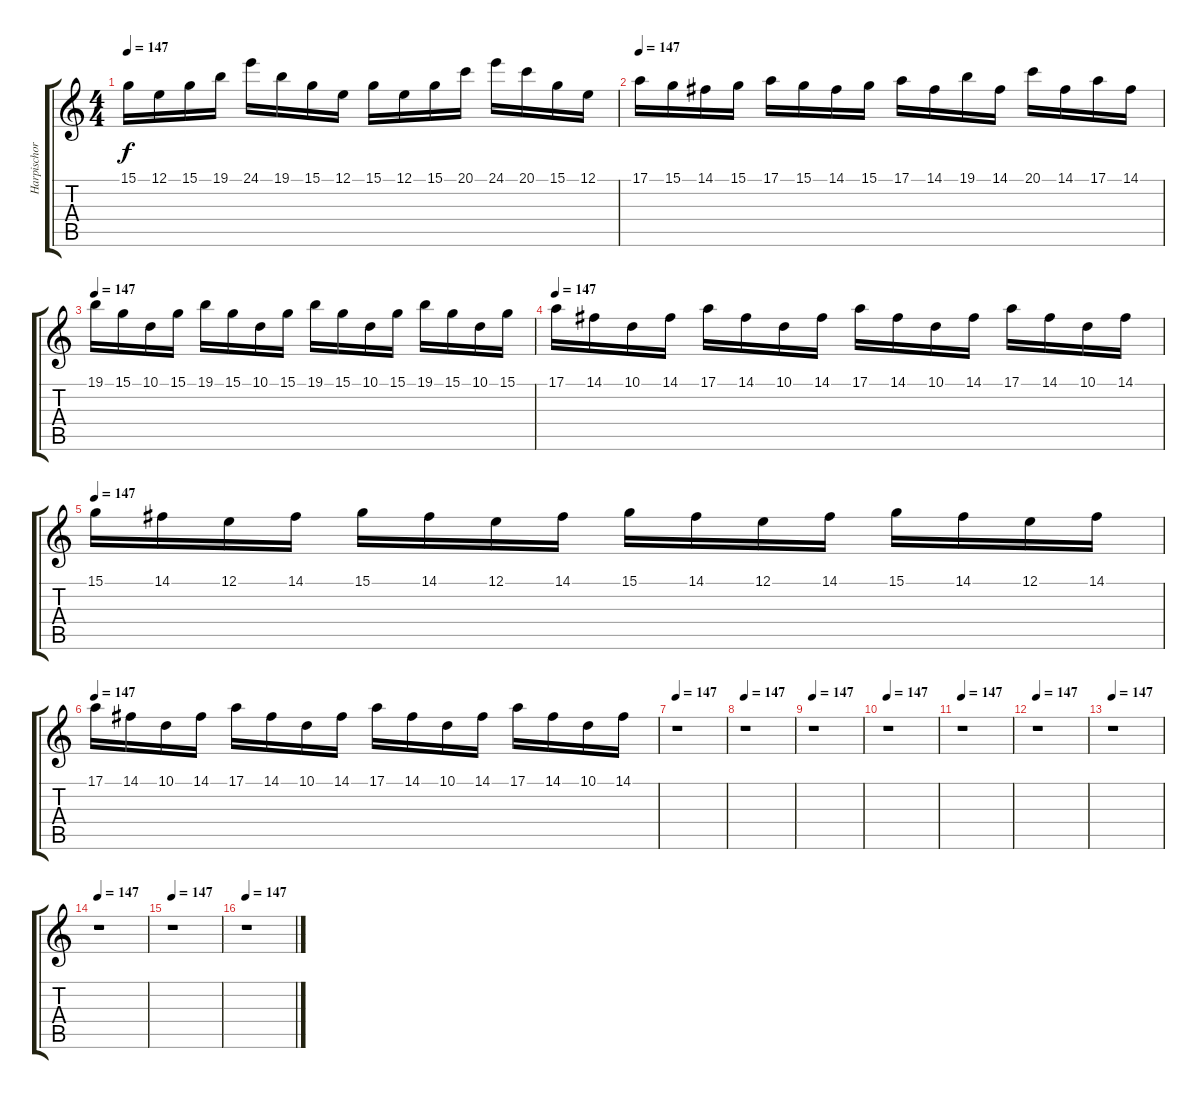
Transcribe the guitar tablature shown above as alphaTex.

\track ("Harpischord" "Harpischor") {instrument harpsichord}
\staff {score tabs}
\tuning (E4 B3 G3 D3 A2 E2) {hide}
\ts (4 4)
\tempo 147
\clef g2
\ks c
15.1.16{dy f} 12.1.16 15.1.16 19.1.16 24.1.16 19.1.16 15.1.16 12.1.16 15.1.16 12.1.16 15.1.16 20.1.16 24.1.16 20.1.16 15.1.16 12.1.16 |
\tempo 147
17.1.16 15.1.16 14.1.16 15.1.16 17.1.16 15.1.16 14.1.16 15.1.16 17.1.16 14.1.16 19.1.16 14.1.16 20.1.16 14.1.16 17.1.16 14.1.16 |
\tempo 147
19.1.16 15.1.16 10.1.16 15.1.16 19.1.16 15.1.16 10.1.16 15.1.16 19.1.16 15.1.16 10.1.16 15.1.16 19.1.16 15.1.16 10.1.16 15.1.16 |
\tempo 147
17.1.16 14.1.16 10.1.16 14.1.16 17.1.16 14.1.16 10.1.16 14.1.16 17.1.16 14.1.16 10.1.16 14.1.16 17.1.16 14.1.16 10.1.16 14.1.16 |
\tempo 147
15.1.16 14.1.16 12.1.16 14.1.16 15.1.16 14.1.16 12.1.16 14.1.16 15.1.16 14.1.16 12.1.16 14.1.16 15.1.16 14.1.16 12.1.16 14.1.16 |
\tempo 147
17.1.16 14.1.16 10.1.16 14.1.16 17.1.16 14.1.16 10.1.16 14.1.16 17.1.16 14.1.16 10.1.16 14.1.16 17.1.16 14.1.16 10.1.16 14.1.16 |
\tempo 147
r.1 |
\tempo 147
r.1 |
\tempo 147
r.1 |
\tempo 147
r.1 |
\tempo 147
r.1 |
\tempo 147
r.1 |
\tempo 147
r.1 |
\tempo 147
r.1 |
\tempo 147
r.1 |
\tempo 147
r.1
